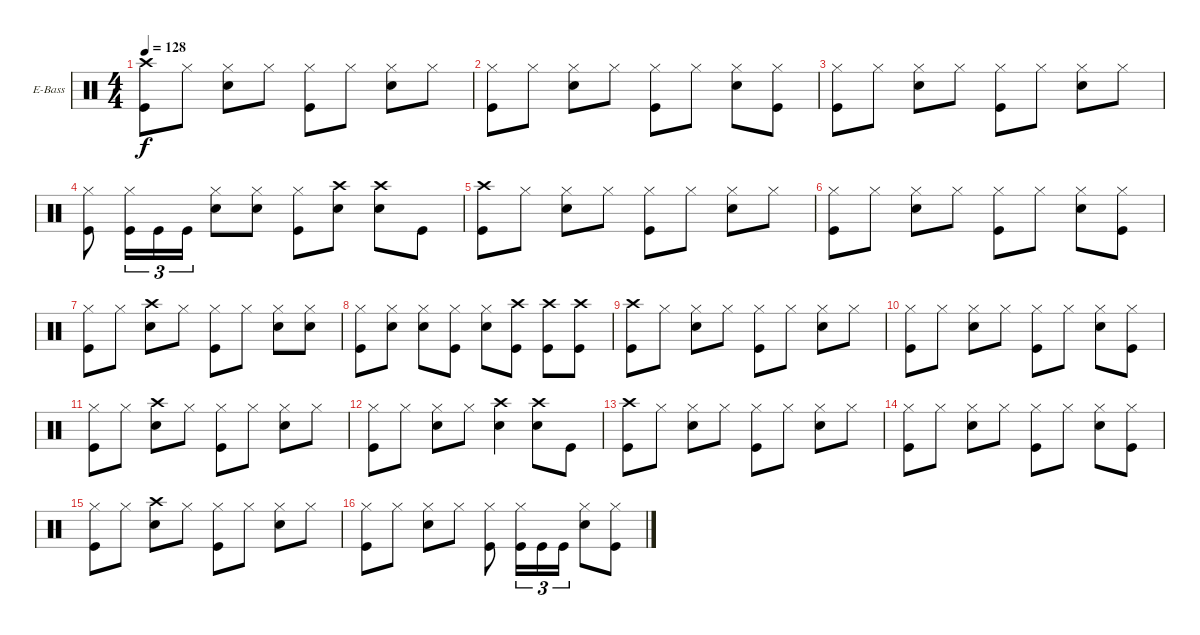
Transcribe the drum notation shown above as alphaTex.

\defaultSystemsLayout 4
\bracketExtendMode groupsimilarinstruments
\firstSystemTrackNameOrientation horizontal
\otherSystemsTrackNameOrientation horizontal
\track ("Lars Ulrich (Drums)" "E-Bass") {instrument percussion}
\staff {score}
\articulation defaults
\ts (4 4)
\tempo 128
\clef neutral
\ks c
("Crash high (hit)" "Kick (hit)").8{dy f} "Hi-Hat (closed)".8 ("Snare (hit) 2" "Hi-Hat (closed)").8 "Hi-Hat (closed)".8 ("Hi-Hat (closed)" "Kick (hit)").8 "Hi-Hat (closed)".8 ("Snare (hit) 2" "Hi-Hat (closed)").8 "Hi-Hat (closed)".8 |
("Hi-Hat (closed)" "Kick (hit)").8 "Hi-Hat (closed)".8 ("Snare (hit) 2" "Hi-Hat (closed)").8 "Hi-Hat (closed)".8 ("Hi-Hat (closed)" "Kick (hit)").8 "Hi-Hat (closed)".8 ("Snare (hit) 2" "Hi-Hat (closed)").8 ("Hi-Hat (closed)" "Kick (hit)").8 |
("Hi-Hat (closed)" "Kick (hit)").8 "Hi-Hat (closed)".8 ("Snare (hit) 2" "Hi-Hat (closed)").8 "Hi-Hat (closed)".8 ("Hi-Hat (closed)" "Kick (hit)").8 "Hi-Hat (closed)".8 ("Snare (hit) 2" "Hi-Hat (closed)").8 "Hi-Hat (closed)".8 |
("Kick (hit)" "Hi-Hat (closed)").8 ("Kick (hit)" "Hi-Hat (closed)").16{tu (3 2)} "Kick (hit)".16{tu (3 2)} "Kick (hit)".16{tu (3 2)} ("Snare (hit) 2" "Hi-Hat (closed)").8 ("Snare (hit) 2" "Hi-Hat (closed)").8 ("Kick (hit)" "Hi-Hat (closed)").8 ("Crash high (hit)" "Snare (hit) 2").8 ("Snare (hit) 2" "Crash high (hit)").8 "Kick (hit)".8 |
("Crash high (hit)" "Kick (hit)").8 "Hi-Hat (closed)".8 ("Snare (hit) 2" "Hi-Hat (closed)").8 "Hi-Hat (closed)".8 ("Hi-Hat (closed)" "Kick (hit)").8 "Hi-Hat (closed)".8 ("Snare (hit) 2" "Hi-Hat (closed)").8 "Hi-Hat (closed)".8 |
("Hi-Hat (closed)" "Kick (hit)").8 "Hi-Hat (closed)".8 ("Snare (hit) 2" "Hi-Hat (closed)").8 "Hi-Hat (closed)".8 ("Hi-Hat (closed)" "Kick (hit)").8 "Hi-Hat (closed)".8 ("Snare (hit) 2" "Hi-Hat (closed)").8 ("Hi-Hat (closed)" "Kick (hit)").8 |
("Hi-Hat (closed)" "Kick (hit)").8 "Hi-Hat (closed)".8 ("Crash high (hit)" "Snare (hit) 2").8 "Hi-Hat (closed)".8 ("Hi-Hat (closed)" "Kick (hit)").8 "Hi-Hat (closed)".8 ("Snare (hit) 2" "Hi-Hat (closed)").8 ("Snare (hit) 2" "Hi-Hat (closed)").8 |
("Kick (hit)" "Hi-Hat (closed)").8 ("Snare (hit) 2" "Hi-Hat (closed)").8 ("Snare (hit) 2" "Hi-Hat (closed)").8 ("Hi-Hat (closed)" "Kick (hit)").8 ("Snare (hit) 2" "Hi-Hat (closed)").8 ("Crash high (hit)" "Kick (hit)").8 ("Crash high (hit)" "Kick (hit)").8 ("Crash high (hit)" "Kick (hit)").8 |
("Crash high (hit)" "Kick (hit)").8 "Hi-Hat (closed)".8 ("Snare (hit) 2" "Hi-Hat (closed)").8 "Hi-Hat (closed)".8 ("Hi-Hat (closed)" "Kick (hit)").8 "Hi-Hat (closed)".8 ("Snare (hit) 2" "Hi-Hat (closed)").8 "Hi-Hat (closed)".8 |
("Hi-Hat (closed)" "Kick (hit)").8 "Hi-Hat (closed)".8 ("Snare (hit) 2" "Hi-Hat (closed)").8 "Hi-Hat (closed)".8 ("Hi-Hat (closed)" "Kick (hit)").8 "Hi-Hat (closed)".8 ("Snare (hit) 2" "Hi-Hat (closed)").8 ("Hi-Hat (closed)" "Kick (hit)").8 |
("Hi-Hat (closed)" "Kick (hit)").8 "Hi-Hat (closed)".8 ("Crash high (hit)" "Snare (hit) 2").8 "Hi-Hat (closed)".8 ("Hi-Hat (closed)" "Kick (hit)").8 "Hi-Hat (closed)".8 ("Snare (hit) 2" "Hi-Hat (closed)").8 "Hi-Hat (closed)".8 |
("Hi-Hat (closed)" "Kick (hit)").8 "Hi-Hat (closed)".8 ("Hi-Hat (closed)" "Snare (hit) 2").8 "Hi-Hat (closed)".8 ("Crash high (hit)" "Snare (hit) 2").4 ("Crash high (hit)" "Snare (hit) 2").8 "Kick (hit)".8 |
("Crash high (hit)" "Kick (hit)").8 "Hi-Hat (closed)".8 ("Snare (hit) 2" "Hi-Hat (closed)").8 "Hi-Hat (closed)".8 ("Hi-Hat (closed)" "Kick (hit)").8 "Hi-Hat (closed)".8 ("Snare (hit) 2" "Hi-Hat (closed)").8 "Hi-Hat (closed)".8 |
("Hi-Hat (closed)" "Kick (hit)").8 "Hi-Hat (closed)".8 ("Snare (hit) 2" "Hi-Hat (closed)").8 "Hi-Hat (closed)".8 ("Hi-Hat (closed)" "Kick (hit)").8 "Hi-Hat (closed)".8 ("Snare (hit) 2" "Hi-Hat (closed)").8 ("Hi-Hat (closed)" "Kick (hit)").8 |
("Hi-Hat (closed)" "Kick (hit)").8 "Hi-Hat (closed)".8 ("Crash high (hit)" "Snare (hit) 2").8 "Hi-Hat (closed)".8 ("Hi-Hat (closed)" "Kick (hit)").8 "Hi-Hat (closed)".8 ("Snare (hit) 2" "Hi-Hat (closed)").8 "Hi-Hat (closed)".8 |
("Kick (hit)" "Hi-Hat (closed)").8 "Hi-Hat (closed)".8 ("Hi-Hat (closed)" "Snare (hit) 2").8 "Hi-Hat (closed)".8 ("Kick (hit)" "Hi-Hat (closed)").8 ("Kick (hit)" "Hi-Hat (closed)").16{tu (3 2)} "Kick (hit)".16{tu (3 2)} "Kick (hit)".16{tu (3 2)} ("Snare (hit) 2" "Hi-Hat (closed)").8 ("Kick (hit)" "Hi-Hat (closed)").8
